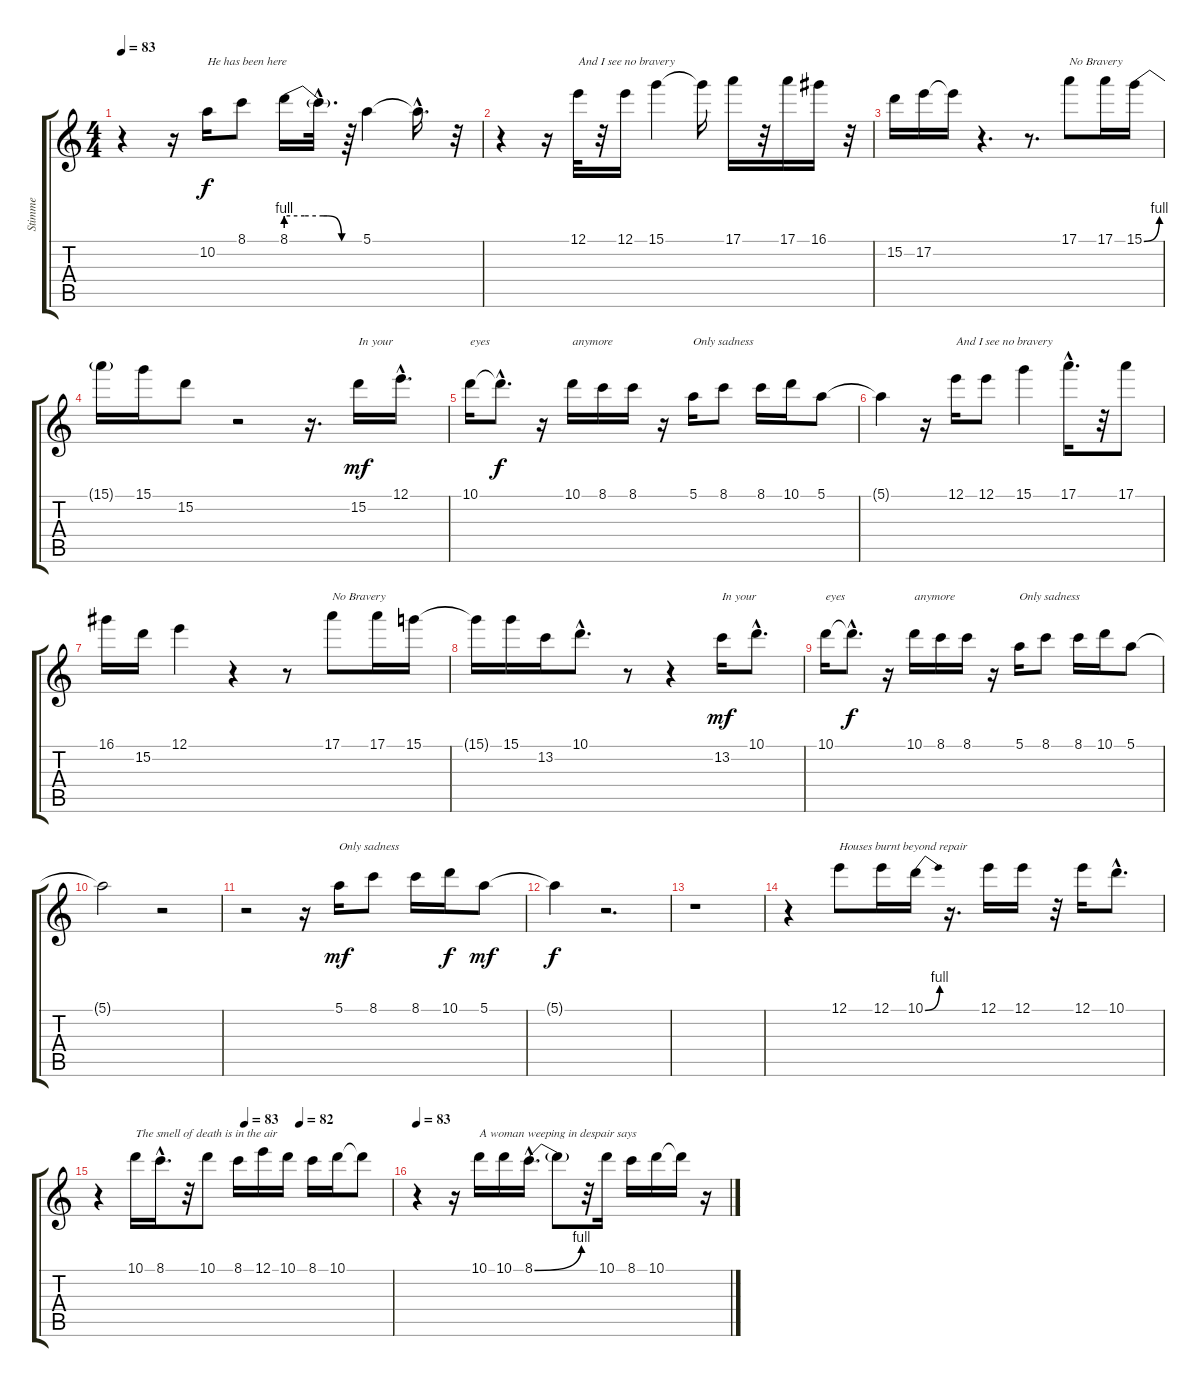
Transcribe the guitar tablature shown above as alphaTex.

\track ("Stimme" "Stimme") {instrument distortionguitar}
\staff {score tabs}
\tuning (E4 B3 G3 D3 A2 E2) {hide}
\ts (4 4)
\tempo 83
\clef g2
\ks c
r.4{dy f} r.16 10.2.16{txt "He has been here"} 8.1.8 8.1{be (custom 0 4 20 4 40 4 45 4 60 0)}.16 8.1{hac t}.32{d} r.64 5.1.4 5.1{hac t}.16{d} r.32 |
r.4 r.16 12.1.32{txt "And I see no bravery"} r.32 12.1.16 15.1.4 15.1{t}.16 17.1.16 r.32 17.1.16 16.1.16 r.32 |
15.2.16 17.2.16 17.2{t}.16 r.4{d} r.8{d} 17.1.8{txt "No Bravery"} 17.1.16 15.1{be (bend 0 0 60 4)}.16 |
15.1{t}.16 15.1.16 15.2.8 r.2 r.16{d} 15.2.16{txt "In your" dy mf} 12.1{hac}.16{d} |
10.1.16{txt "eyes"} 10.1{hac t}.8{d dy f} r.16 10.1.16{txt "anymore"} 8.1.16 8.1.16 r.16 5.1.16{txt "Only sadness"} 8.1.8 8.1.16 10.1.16 5.1.8 |
5.1{t}.4 r.16 12.1.16{txt "And I see no bravery"} 12.1.8 15.1.4 17.1{hac}.16{d} r.32 17.1.8 |
16.1.16 15.2.16 12.1.4 r.4 r.8 17.1.8{txt "No Bravery"} 17.1.16 15.1.16 |
15.1{t}.16 15.1.16 13.2.16 10.1{hac}.8{d} r.8 r.4 13.2.16{txt "In your" dy mf} 10.1{hac}.8{d} |
10.1.16{txt "eyes"} 10.1{hac t}.8{d dy f} r.16 10.1.16{txt "anymore"} 8.1.16 8.1.16 r.16 5.1.16{txt "Only sadness"} 8.1.8 8.1.16 10.1.16 5.1.8 |
5.1{t}.2 r.2 |
r.2 r.16 5.1.16{txt "Only sadness" dy mf} 8.1.8 8.1.16 10.1.16{dy f} 5.1.8{dy mf} |
5.1{t}.4{dy f} r.2{d} |
r.1 |
r.4 12.1.8{txt "Houses burnt beyond repair"} 12.1.16 10.1{be (bend 0 0 60 4)}.16 r.16{d} 12.1.16 12.1.16 r.32 12.1.16 10.1{hac}.8{d} |
\tempo (83 0.5)
\tempo (82 0.6875)
r.4 10.1.16{txt "The smell of death is in the air"} 8.1{hac}.16{d} r.32 10.1.8 8.1.16 12.1.16 10.1.16 8.1.16 10.1.16 10.1{t}.8 |
\tempo 83
r.4 r.16 10.1.16{txt "A woman weeping in despair says"} 10.1.16 8.1{be (bend 0 0 60 4) hac}.16{d} 8.1{t}.8 r.32 10.1.16 8.1.16 10.1.16 10.1{t}.16 r.16
